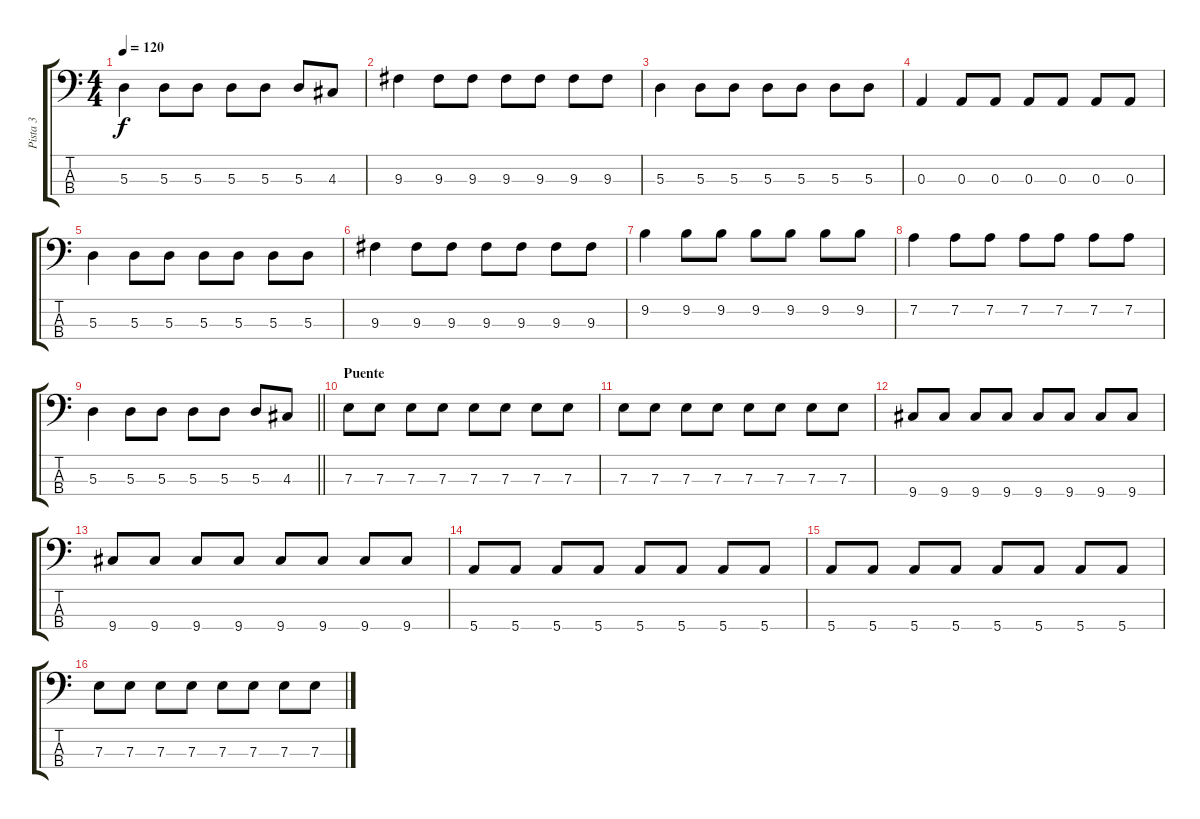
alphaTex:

\track ("Pista 3" "Pista 3") {instrument electricbassfinger}
\staff {score tabs}
\tuning (G2 D2 A1 E1) {hide}
\ts (4 4)
\tempo 120
\clef f4
\ks c
5.3.4{dy f} 5.3.8 5.3.8 5.3.8 5.3.8 5.3.8 4.3.8 |
9.3.4 9.3.8 9.3.8 9.3.8 9.3.8 9.3.8 9.3.8 |
5.3.4 5.3.8 5.3.8 5.3.8 5.3.8 5.3.8 5.3.8 |
0.3.4 0.3.8 0.3.8 0.3.8 0.3.8 0.3.8 0.3.8 |
5.3.4 5.3.8 5.3.8 5.3.8 5.3.8 5.3.8 5.3.8 |
9.3.4 9.3.8 9.3.8 9.3.8 9.3.8 9.3.8 9.3.8 |
9.2.4 9.2.8 9.2.8 9.2.8 9.2.8 9.2.8 9.2.8 |
7.2.4 7.2.8 7.2.8 7.2.8 7.2.8 7.2.8 7.2.8 |
\barLineRight lightlight
5.3.4 5.3.8 5.3.8 5.3.8 5.3.8 5.3.8 4.3.8 |
\section ("" "Puente")
7.3.8 7.3.8 7.3.8 7.3.8 7.3.8 7.3.8 7.3.8 7.3.8 |
7.3.8 7.3.8 7.3.8 7.3.8 7.3.8 7.3.8 7.3.8 7.3.8 |
9.4.8 9.4.8 9.4.8 9.4.8 9.4.8 9.4.8 9.4.8 9.4.8 |
9.4.8 9.4.8 9.4.8 9.4.8 9.4.8 9.4.8 9.4.8 9.4.8 |
5.4.8 5.4.8 5.4.8 5.4.8 5.4.8 5.4.8 5.4.8 5.4.8 |
5.4.8 5.4.8 5.4.8 5.4.8 5.4.8 5.4.8 5.4.8 5.4.8 |
7.3.8 7.3.8 7.3.8 7.3.8 7.3.8 7.3.8 7.3.8 7.3.8
